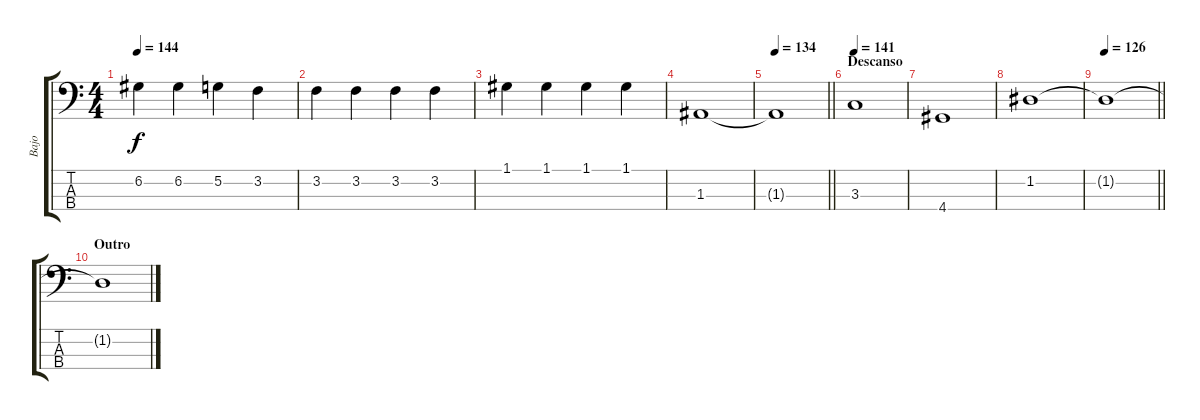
\track ("Bajo" "Bajo") {instrument electricbassfinger}
\staff {score tabs}
\tuning (G2 D2 A1 E1) {hide}
\ts (4 4)
\tempo 144
\clef f4
\ks c
6.2.4{dy f} 6.2.4 5.2.4 3.2.4 |
3.2.4 3.2.4 3.2.4 3.2.4 |
1.1.4 1.1.4 1.1.4 1.1.4 |
1.3.1 |
\tempo 134
\barLineRight lightlight
1.3{t}.1 |
\section ("" "Descanso")
\tempo 141
3.3.1 |
4.4.1 |
1.2.1 |
\tempo 126
\barLineRight lightlight
1.2{t}.1 |
\section ("" "Outro")
1.2{t}.1
